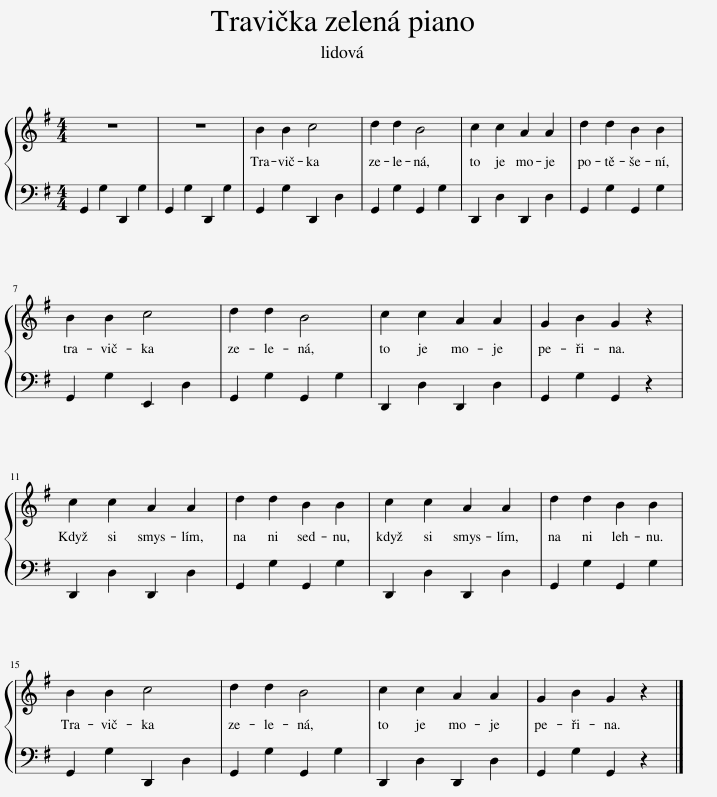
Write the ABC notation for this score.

X:1
%%score { 1 | 2 }
L:1/8
M:4/4
I:linebreak $
K:G
V:1 treble
V:2 bass
V:1
 z8 | z8 | B2 B2 c4 | d2 d2 B4 | c2 c2 A2 A2 | %5
 d2 d2 B2 B2 |$ B2 B2 c4 | d2 d2 B4 | c2 c2 A2 A2 | G2 B2 G2 z2 |$ %10
 c2 c2 A2 A2 | d2 d2 B2 B2 | c2 c2 A2 A2 | d2 d2 B2 B2 |$ B2 B2 c4 | %15
 d2 d2 B4 | c2 c2 A2 A2 | G2 B2 G2 z2 |] %18
V:2
 G,,2 G,2 D,,2 G,2 | G,,2 G,2 D,,2 G,2 | G,,2 G,2 D,,2 D,2 | G,,2 G,2 G,,2 G,2 | D,,2 D,2 D,,2 D,2 | %5
 G,,2 G,2 G,,2 G,2 |$ G,,2 G,2 E,,2 D,2 | G,,2 G,2 G,,2 G,2 | D,,2 D,2 D,,2 D,2 | G,,2 G,2 G,,2 z2 |$ %10
 D,,2 D,2 D,,2 D,2 | G,,2 G,2 G,,2 G,2 | D,,2 D,2 D,,2 D,2 | G,,2 G,2 G,,2 G,2 |$ G,,2 G,2 D,,2 D,2 | %15
 G,,2 G,2 G,,2 G,2 | D,,2 D,2 D,,2 D,2 | G,,2 G,2 G,,2 z2 |] %18
